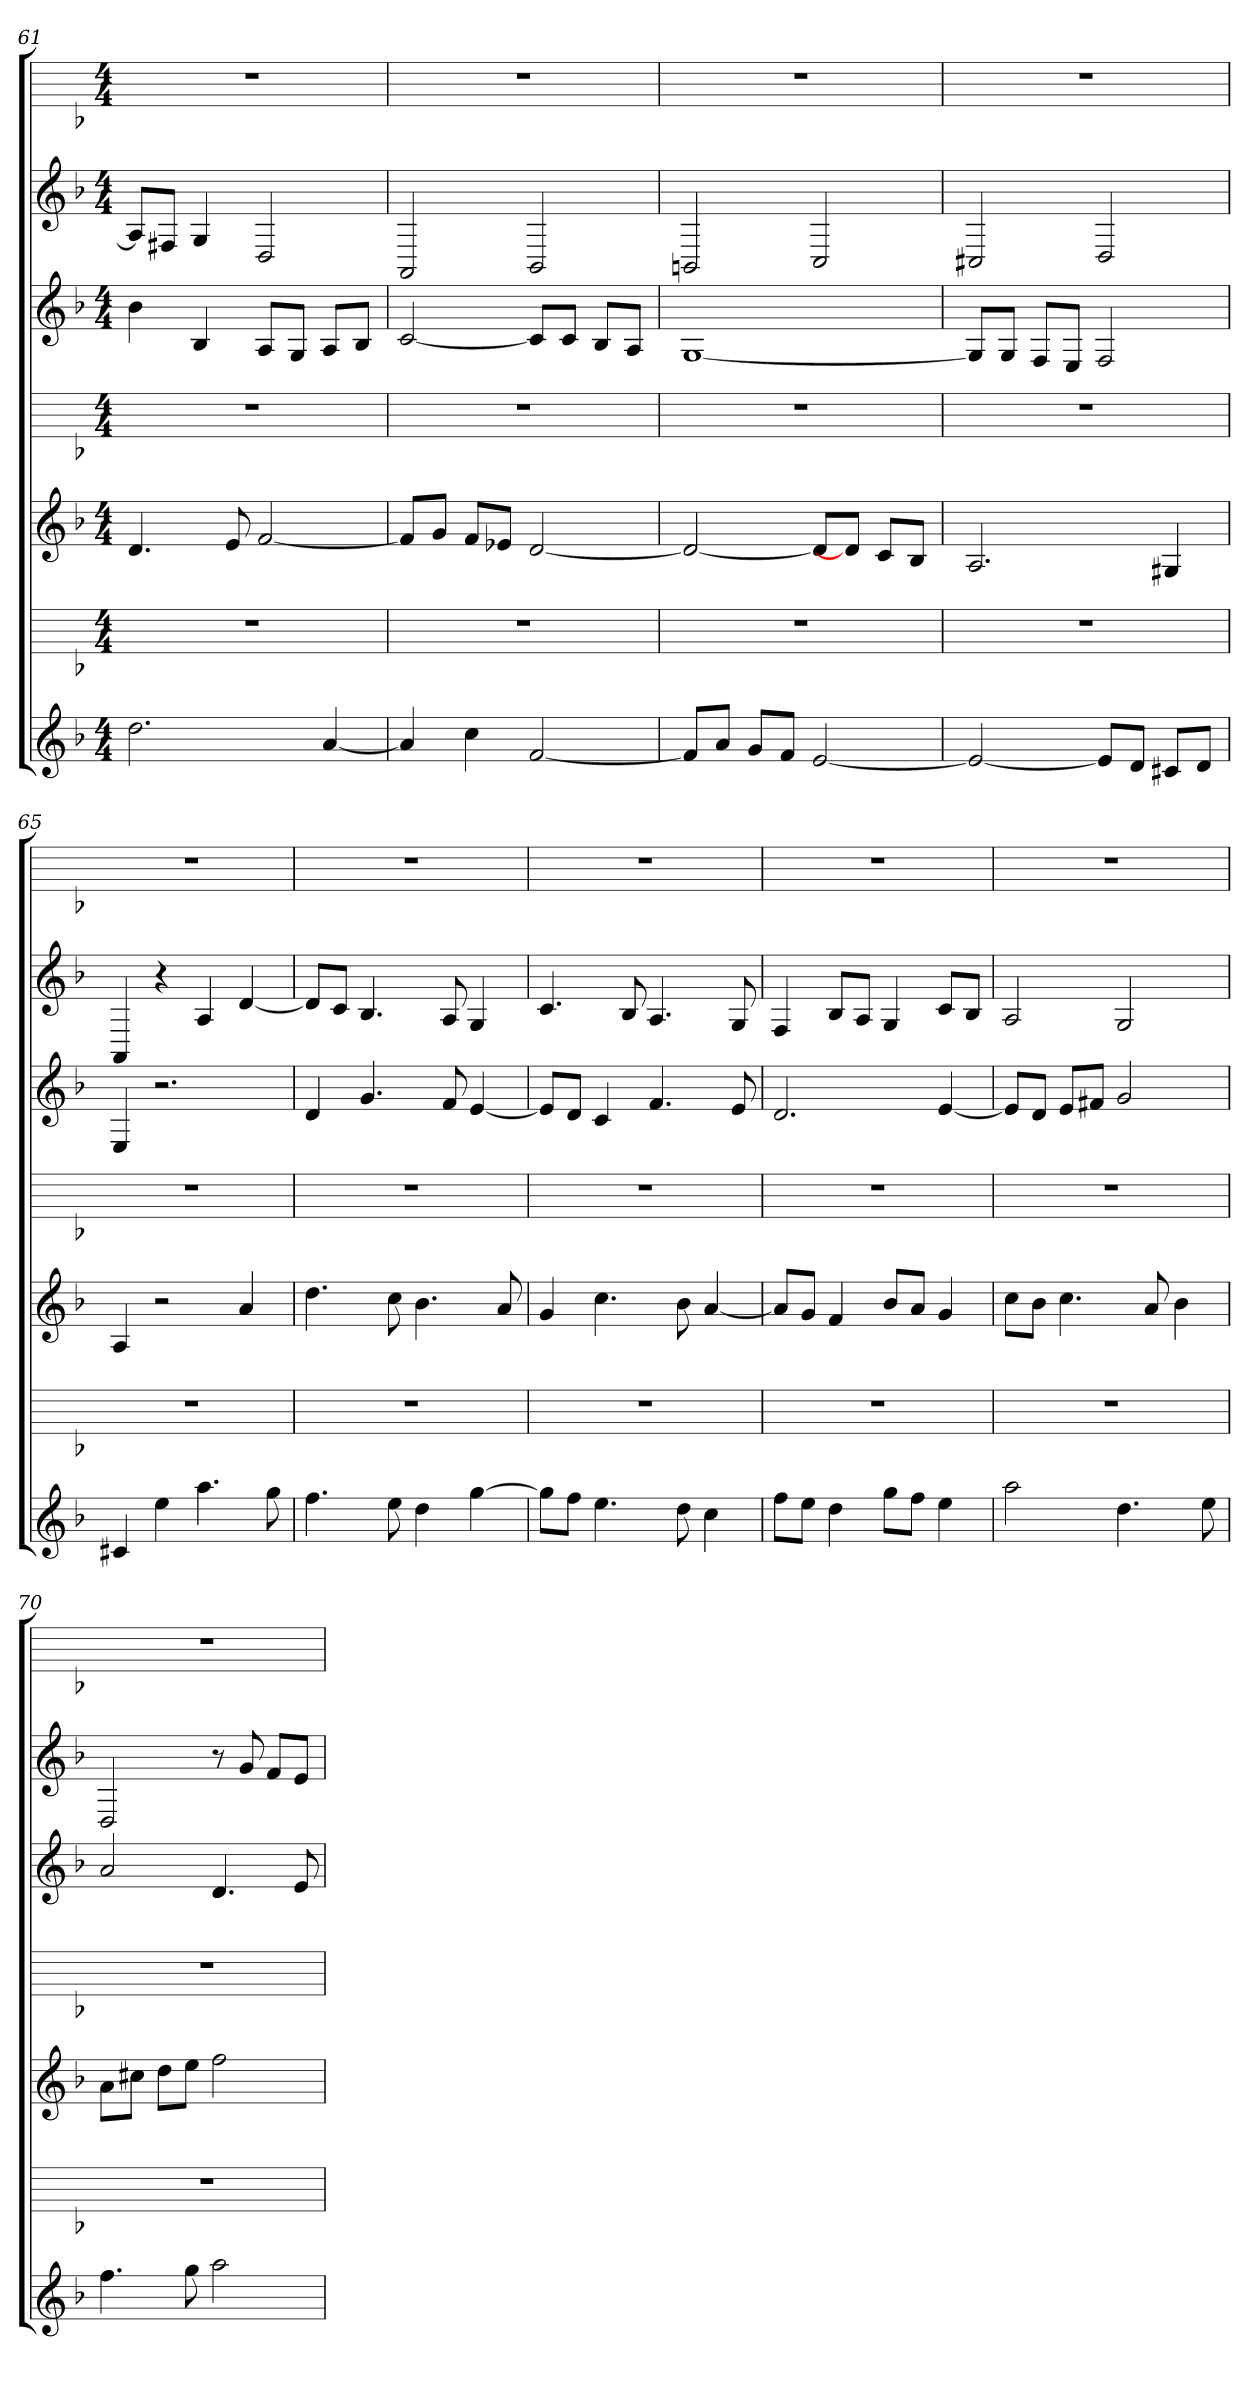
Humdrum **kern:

**kern	**kern	**kern	**kern	**kern	**kern	**kern
*part7	*part6	*part5	*part4	*part3	*part2	*part1
*staff7	*staff6	*staff5	*staff4	*staff3	*staff2	*staff1
*k[b-]	*k[b-]	*k[b-]	*k[b-]	*k[b-]	*k[b-]	*k[b-]
*d:	*d:	*d:	*d:	*d:	*d:	*d:
*M4/4	*M4/4	*M4/4	*M4/4	*M4/4	*M4/4	*M4/4
=61	=61	=61	=61	=61	=61	=61
2.dd	1r	4.d	1r	4b-	8AL]	1r
.	.	.	.	.	8F#XJ	.
.	.	.	.	4B-	4G	.
.	.	8e	.	.	.	.
.	.	[2f	.	8AL	2D	.
.	.	.	.	8GJ	.	.
[4a	.	.	.	8AL	.	.
.	.	.	.	8B-J	.	.
=62	=62	=62	=62	=62	=62	=62
4a]	1r	8fL]	1r	[2c	2AA	1r
.	.	8gJ	.	.	.	.
4cc	.	8fL	.	.	.	.
.	.	8e-XJ	.	.	.	.
[2f	.	[2d	.	8cL]	2BB-	.
.	.	.	.	8cJ	.	.
.	.	.	.	8B-L	.	.
.	.	.	.	8AJ	.	.
=63	=63	=63	=63	=63	=63	=63
8fL]	1r	2d_	1r	[1G	2BBn	1r
8aJ	.	.	.	.	.	.
8gL	.	.	.	.	.	.
8fJ	.	.	.	.	.	.
[2e	.	8dL]	.	.	2C	.
.	.	8dJ]	.	.	.	.
.	.	8cL	.	.	.	.
.	.	8B-J	.	.	.	.
=64	=64	=64	=64	=64	=64	=64
2e_	1r	2.A	1r	8GL]	2C#X	1r
.	.	.	.	8GJ	.	.
.	.	.	.	8FL	.	.
.	.	.	.	8EJ	.	.
8eL]	.	.	.	2F	2D	.
8dJ	.	.	.	.	.	.
8c#XL	.	4G#X	.	.	.	.
8dJ	.	.	.	.	.	.
=65	=65	=65	=65	=65	=65	=65
4c#X	1r	4A	1r	4E	4AA	1r
4ee	.	2r	.	2.r	4r	.
4.aa	.	.	.	.	4A	.
.	.	4a	.	.	[4d	.
8gg	.	.	.	.	.	.
=66	=66	=66	=66	=66	=66	=66
4.ff	1r	4.dd	1r	4d	8dL]	1r
.	.	.	.	.	8cJ	.
.	.	.	.	4.g	4.B-	.
8ee	.	8cc	.	.	.	.
4dd	.	4.b-	.	.	.	.
.	.	.	.	8f	8A	.
[4gg	.	.	.	[4e	4G	.
.	.	8a	.	.	.	.
=67	=67	=67	=67	=67	=67	=67
8ggL]	1r	4g	1r	8eL]	4.c	1r
8ffJ	.	.	.	8dJ	.	.
4.ee	.	4.cc	.	4c	.	.
.	.	.	.	.	8B-	.
.	.	.	.	4.f	4.A	.
8dd	.	8b-	.	.	.	.
4cc	.	[4a	.	.	.	.
.	.	.	.	8e	8G	.
=68	=68	=68	=68	=68	=68	=68
8ffL	1r	8aL]	1r	2.d	4F	1r
8eeJ	.	8gJ	.	.	.	.
4dd	.	4f	.	.	8B-L	.
.	.	.	.	.	8AJ	.
8ggL	.	8b-L	.	.	4G	.
8ffJ	.	8aJ	.	.	.	.
4ee	.	4g	.	[4e	8cL	.
.	.	.	.	.	8B-J	.
=69	=69	=69	=69	=69	=69	=69
2aa	1r	8ccL	1r	8eL]	2A	1r
.	.	8b-J	.	8dJ	.	.
.	.	4.cc	.	8eL	.	.
.	.	.	.	8f#XJ	.	.
4.dd	.	.	.	2g	2G	.
.	.	8a	.	.	.	.
.	.	4b-	.	.	.	.
8ee	.	.	.	.	.	.
=70	=70	=70	=70	=70	=70	=70
4.ff	1r	8aL	1r	2a	2D	1r
.	.	8cc#XJ	.	.	.	.
.	.	8ddL	.	.	.	.
8gg	.	8eeJ	.	.	.	.
2aa	.	2ff	.	4.d	8r	.
.	.	.	.	.	8g	.
.	.	.	.	.	8fL	.
.	.	.	.	8e	8eJ	.
=	=	=	=	=	=	=
*-	*-	*-	*-	*-	*-	*-
